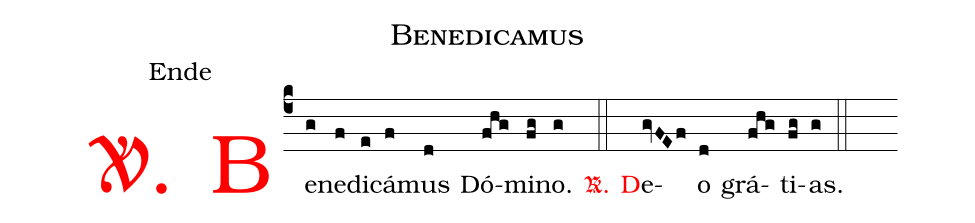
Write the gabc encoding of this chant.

name: Benedicamus;
office-part: Ende;
%%
.(c4) <v>\textcolor{red}{\gothVbar. B}</v>e(g)ne(f)di(e)cá(f)mus(d)
Dó(fhg)mi(fg)no.(g) (::) <v>\textcolor{red}{\gothRbar. D}</v>e(gvFEf)o(d)
grá(fhg)ti(fg)as.(g) (::)
